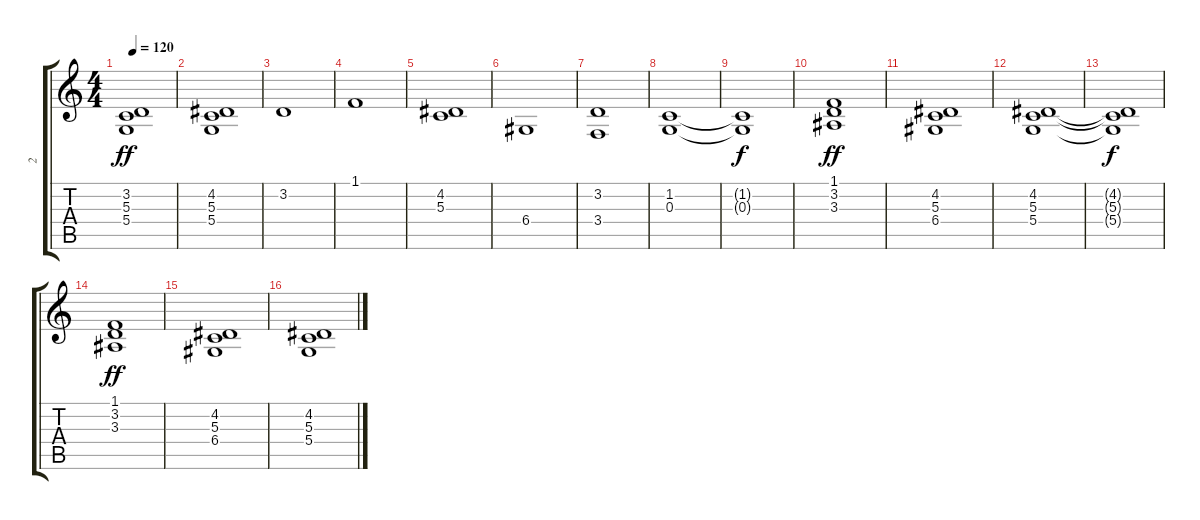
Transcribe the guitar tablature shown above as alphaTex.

\track ("2" "2") {instrument synthstrings1}
\staff {score tabs}
\tuning (E4 B3 G3 D3 A2 E2) {hide}
\ts (4 4)
\tempo 120
\clef g2
\ks c
(3.2 5.3 5.4).1{dy ff} |
(4.2 5.3 5.4).1 |
3.2.1 |
1.1.1 |
(4.2 5.3).1 |
6.4.1 |
(3.2 3.4).1 |
(1.2 0.3).1 |
(1.2{t} 0.3{t}).1{dy f} |
(1.1 3.2 3.3).1{dy ff} |
(4.2 5.3 6.4).1 |
(4.2 5.3 5.4).1 |
(4.2{t} 5.3{t} 5.4{t}).1{dy f} |
(1.1 3.2 3.3).1{dy ff} |
(4.2 5.3 6.4).1 |
(4.2 5.3 5.4).1
